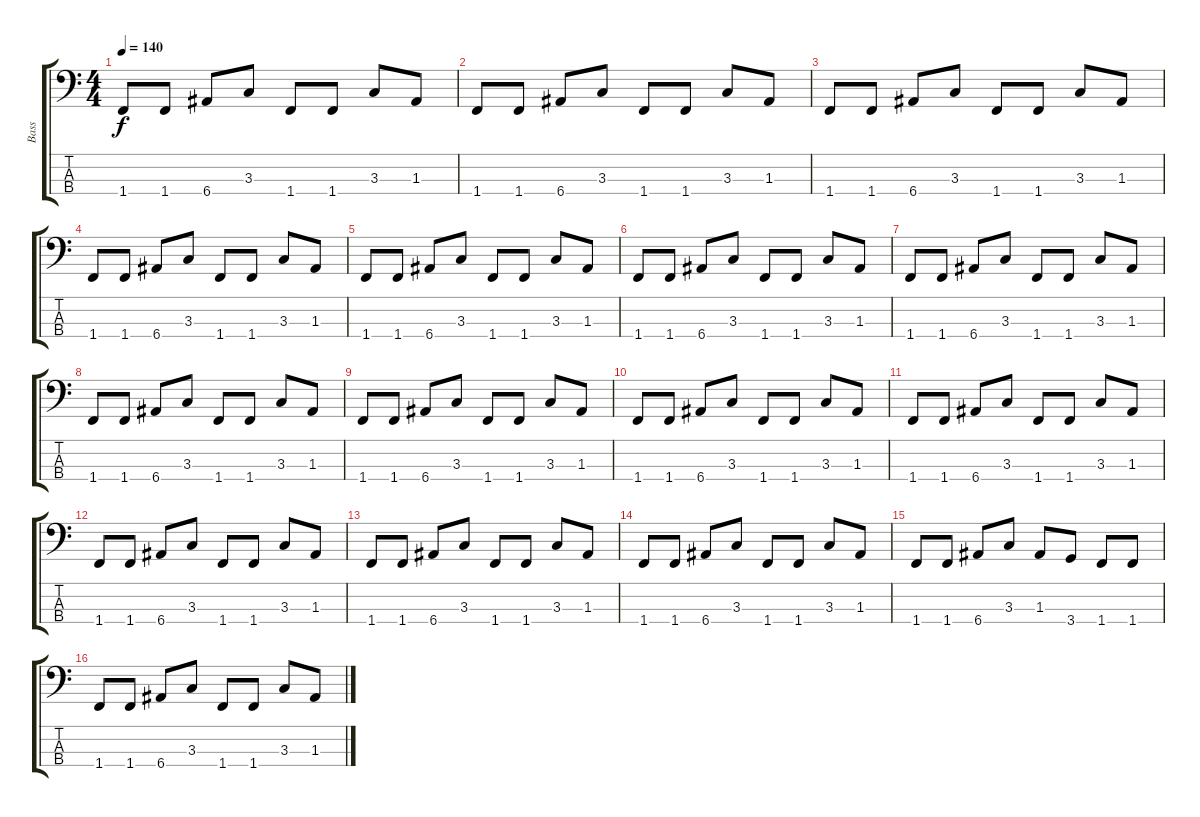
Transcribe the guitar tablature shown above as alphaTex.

\track ("Bass" "Bass") {instrument electricbassfinger}
\staff {score tabs}
\tuning (G2 D2 A1 E1) {hide}
\ts (4 4)
\tempo 140
\clef f4
\ks c
1.4.8{dy f} 1.4.8 6.4.8 3.3.8 1.4.8 1.4.8 3.3.8 1.3.8 |
1.4.8 1.4.8 6.4.8 3.3.8 1.4.8 1.4.8 3.3.8 1.3.8 |
1.4.8 1.4.8 6.4.8 3.3.8 1.4.8 1.4.8 3.3.8 1.3.8 |
1.4.8 1.4.8 6.4.8 3.3.8 1.4.8 1.4.8 3.3.8 1.3.8 |
1.4.8 1.4.8 6.4.8 3.3.8 1.4.8 1.4.8 3.3.8 1.3.8 |
1.4.8 1.4.8 6.4.8 3.3.8 1.4.8 1.4.8 3.3.8 1.3.8 |
1.4.8 1.4.8 6.4.8 3.3.8 1.4.8 1.4.8 3.3.8 1.3.8 |
1.4.8 1.4.8 6.4.8 3.3.8 1.4.8 1.4.8 3.3.8 1.3.8 |
1.4.8 1.4.8 6.4.8 3.3.8 1.4.8 1.4.8 3.3.8 1.3.8 |
1.4.8 1.4.8 6.4.8 3.3.8 1.4.8 1.4.8 3.3.8 1.3.8 |
1.4.8 1.4.8 6.4.8 3.3.8 1.4.8 1.4.8 3.3.8 1.3.8 |
1.4.8 1.4.8 6.4.8 3.3.8 1.4.8 1.4.8 3.3.8 1.3.8 |
1.4.8 1.4.8 6.4.8 3.3.8 1.4.8 1.4.8 3.3.8 1.3.8 |
1.4.8 1.4.8 6.4.8 3.3.8 1.4.8 1.4.8 3.3.8 1.3.8 |
1.4.8 1.4.8 6.4.8 3.3.8 1.3.8 3.4.8 1.4.8 1.4.8 |
1.4.8 1.4.8 6.4.8 3.3.8 1.4.8 1.4.8 3.3.8 1.3.8
